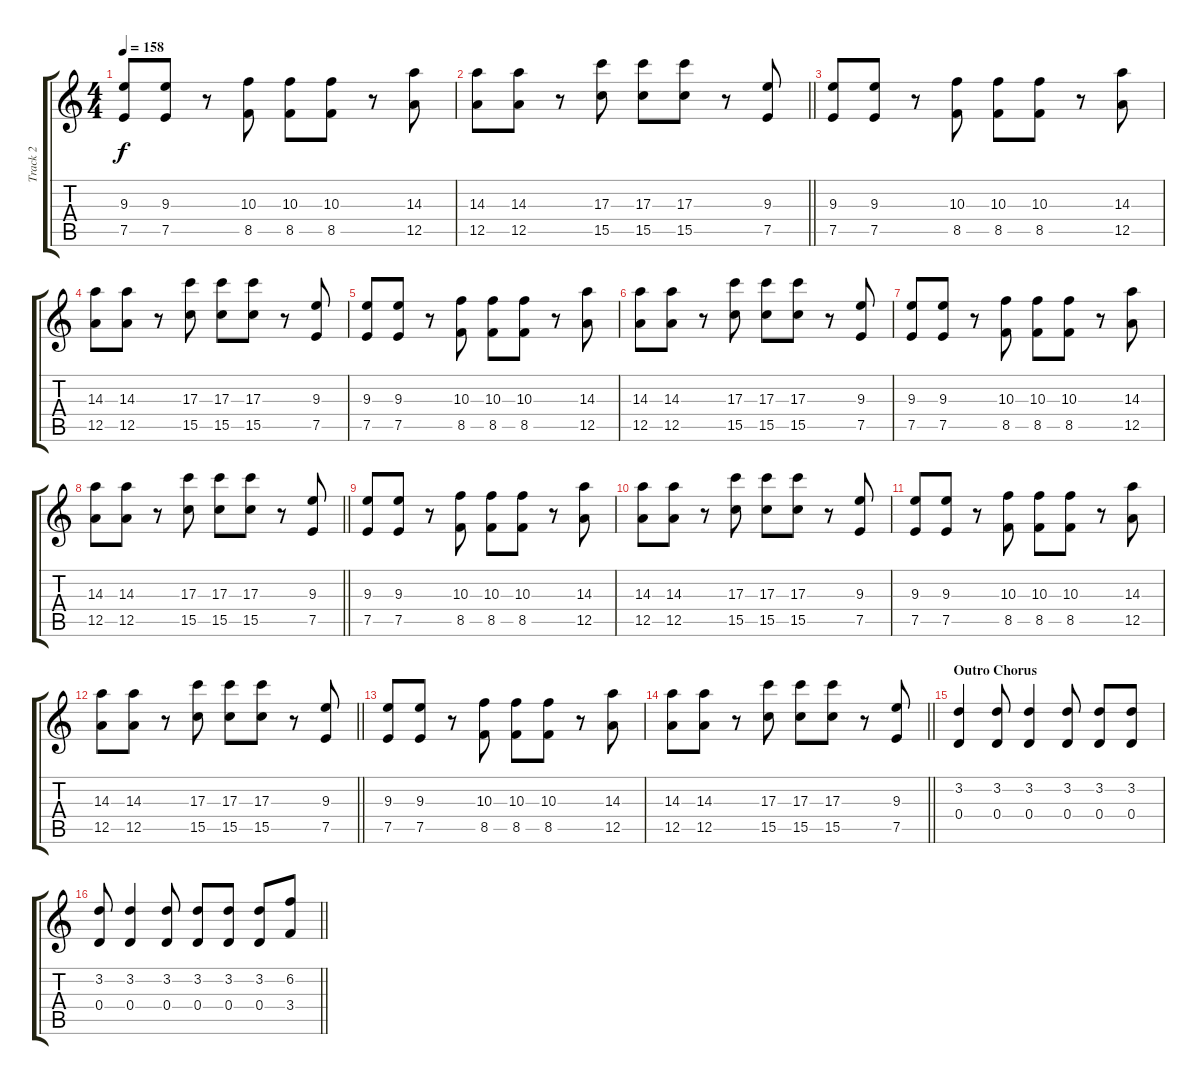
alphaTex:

\track ("Track 2" "Track 2") {instrument distortionguitar}
\staff {score tabs}
\tuning (E4 B3 G3 D3 A2 D2) {hide}
\ts (4 4)
\tempo 158
\clef g2
\ks c
(9.3 7.5).8{dy f} (9.3 7.5).8 r.8 (10.3 8.5).8 (10.3 8.5).8 (10.3 8.5).8 r.8 (14.3 12.5).8 |
\barLineRight lightlight
(14.3 12.5).8 (14.3 12.5).8 r.8 (17.3 15.5).8 (17.3 15.5).8 (17.3 15.5).8 r.8 (9.3 7.5).8 |
(9.3 7.5).8 (9.3 7.5).8 r.8 (10.3 8.5).8 (10.3 8.5).8 (10.3 8.5).8 r.8 (14.3 12.5).8 |
(14.3 12.5).8 (14.3 12.5).8 r.8 (17.3 15.5).8 (17.3 15.5).8 (17.3 15.5).8 r.8 (9.3 7.5).8 |
(9.3 7.5).8 (9.3 7.5).8 r.8 (10.3 8.5).8 (10.3 8.5).8 (10.3 8.5).8 r.8 (14.3 12.5).8 |
(14.3 12.5).8 (14.3 12.5).8 r.8 (17.3 15.5).8 (17.3 15.5).8 (17.3 15.5).8 r.8 (9.3 7.5).8 |
(9.3 7.5).8 (9.3 7.5).8 r.8 (10.3 8.5).8 (10.3 8.5).8 (10.3 8.5).8 r.8 (14.3 12.5).8 |
\barLineRight lightlight
(14.3 12.5).8 (14.3 12.5).8 r.8 (17.3 15.5).8 (17.3 15.5).8 (17.3 15.5).8 r.8 (9.3 7.5).8 |
(9.3 7.5).8 (9.3 7.5).8 r.8 (10.3 8.5).8 (10.3 8.5).8 (10.3 8.5).8 r.8 (14.3 12.5).8 |
(14.3 12.5).8 (14.3 12.5).8 r.8 (17.3 15.5).8 (17.3 15.5).8 (17.3 15.5).8 r.8 (9.3 7.5).8 |
(9.3 7.5).8 (9.3 7.5).8 r.8 (10.3 8.5).8 (10.3 8.5).8 (10.3 8.5).8 r.8 (14.3 12.5).8 |
\barLineRight lightlight
(14.3 12.5).8 (14.3 12.5).8 r.8 (17.3 15.5).8 (17.3 15.5).8 (17.3 15.5).8 r.8 (9.3 7.5).8 |
(9.3 7.5).8 (9.3 7.5).8 r.8 (10.3 8.5).8 (10.3 8.5).8 (10.3 8.5).8 r.8 (14.3 12.5).8 |
\barLineRight lightlight
(14.3 12.5).8 (14.3 12.5).8 r.8 (17.3 15.5).8 (17.3 15.5).8 (17.3 15.5).8 r.8 (9.3 7.5).8 |
\section ("" "Outro Chorus")
(3.2 0.4).4 (3.2 0.4).8 (3.2 0.4).4 (3.2 0.4).8 (3.2 0.4).8 (3.2 0.4).8 |
\barLineRight lightlight
(3.2 0.4).8 (3.2 0.4).4 (3.2 0.4).8 (3.2 0.4).8 (3.2 0.4).8 (3.2 0.4).8 (6.2 3.4).8
